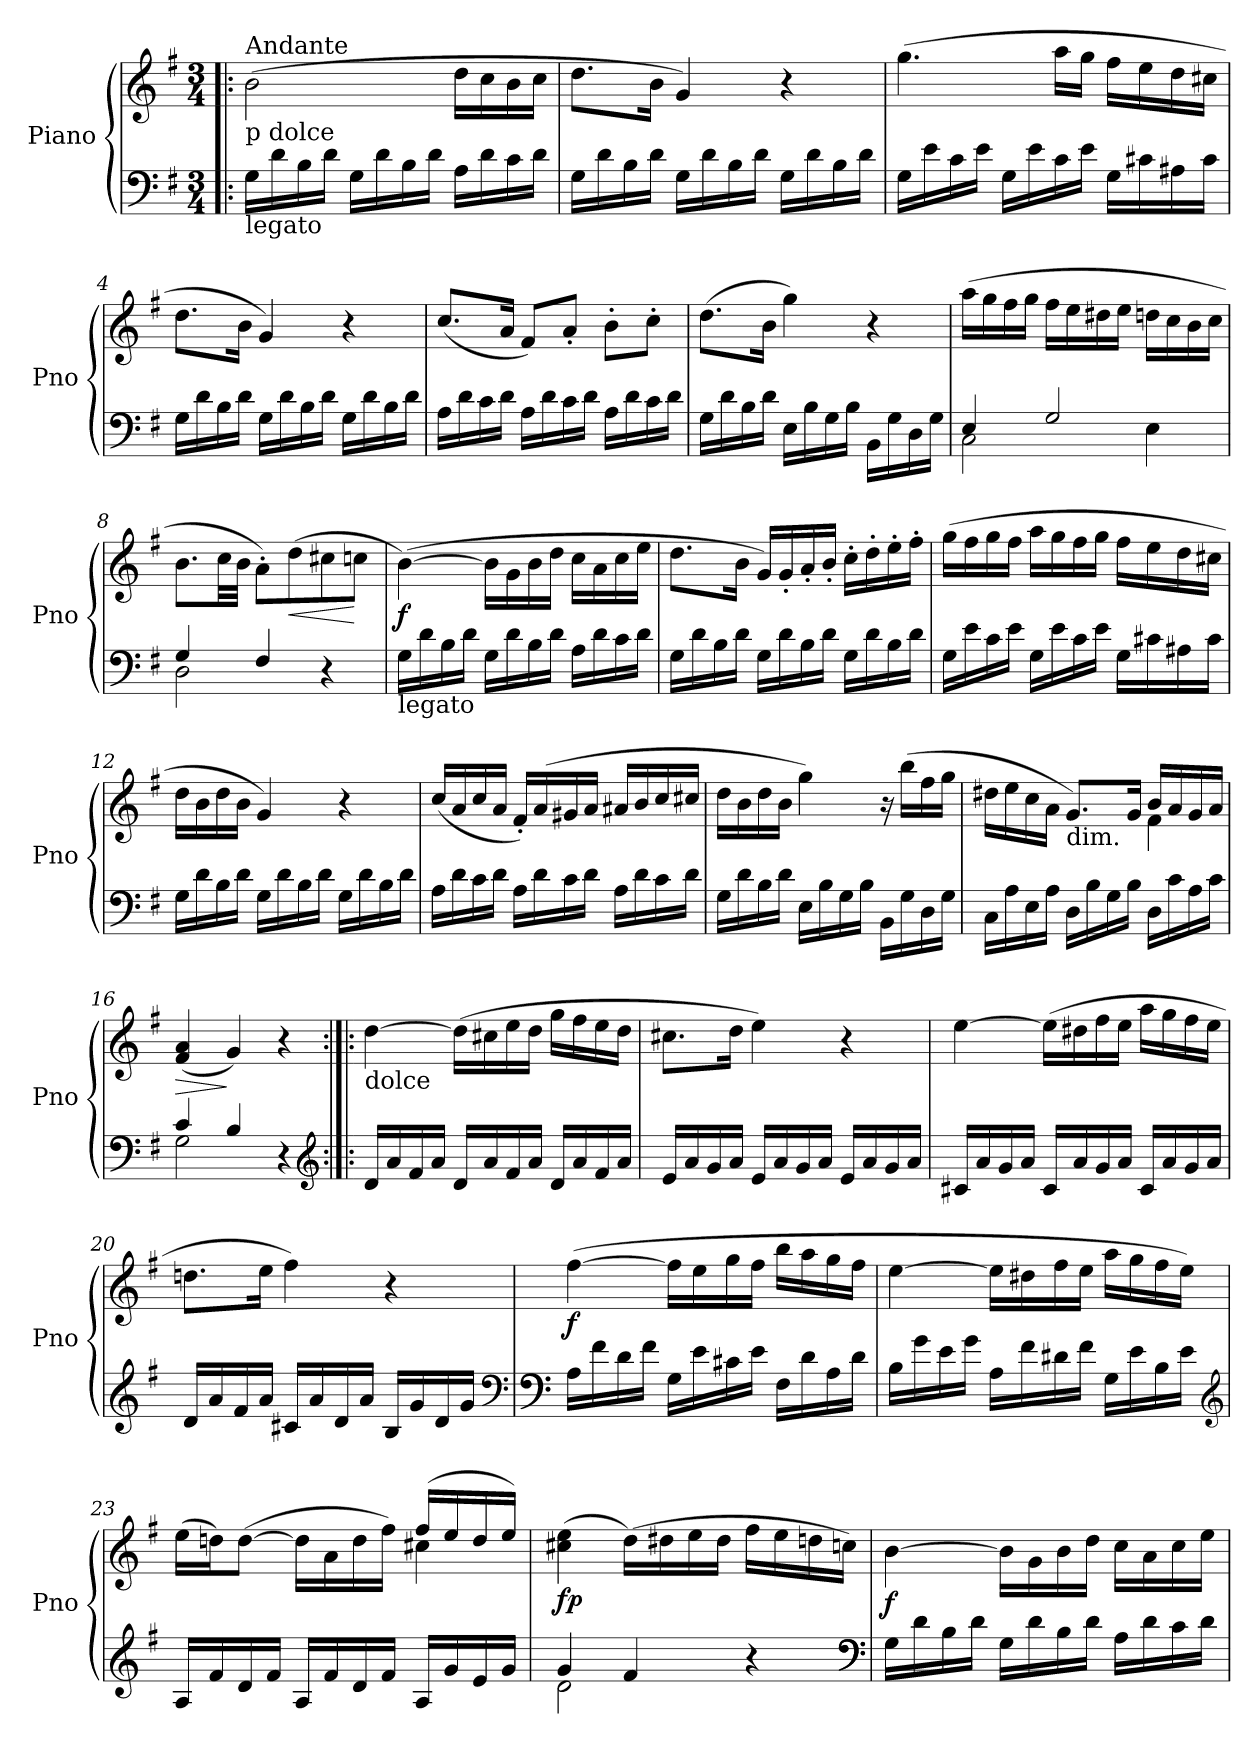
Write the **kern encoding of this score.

**kern	**kern	**dynam
*part1	*part1	*part1
*staff2	*staff1	*staff1/2
*I"Piano	*	*
*I'Pno	*	*
*clefF4	*clefG2	*
*k[f#]	*k[f#]	*
*G:	*G:	*
*M3/4	*M3/4	*
=1!|:	=1!|:	=1!|:
!	!LO:TX:a:t=Andante	!
!	!LO:TX:b:t=p dolce	!
!LO:TX:b:t=legato	!	!
16G\LL	(2b\	.
16d\	.	.
16B\	.	.
16d\JJ	.	.
16G\LL	.	.
16d\	.	.
16B\	.	.
16d\JJ	.	.
16A\LL	16dd\LL	.
16d\	16cc\	.
16c\	16b\	.
16d\JJ	16cc\JJ	.
=2	=2	=2
16G\LL	8.dd\L	.
16d\	.	.
16B\	.	.
16d\JJ	16b\Jk	.
16G\LL	4g/)	.
16d\	.	.
16B\	.	.
16d\JJ	.	.
16G\LL	4r	.
16d\	.	.
16B\	.	.
16d\JJ	.	.
=3	=3	=3
16G\LL	(4.gg\	.
16e\	.	.
16c\	.	.
16e\JJ	.	.
16G\LL	.	.
16e\	.	.
16c\	16aa\LL	.
16e\JJ	16gg\JJ	.
16G\LL	16ff#\LL	.
16c#X\	16ee\	.
16A#X\	16dd\	.
16c#\JJ	16cc#X\JJ	.
!!LO:LB:g=z
=4	=4	=4
16G\LL	8.dd\L	.
16d\	.	.
16B\	.	.
16d\JJ	16b\Jk	.
16G\LL	4g/)	.
16d\	.	.
16B\	.	.
16d\JJ	.	.
16G\LL	4r	.
16d\	.	.
16B\	.	.
16d\JJ	.	.
=5	=5	=5
16A\LL	(8.cc/L	.
16d\	.	.
16c\	.	.
16d\JJ	16a/Jk	.
16A\LL	8f#/L)	.
16d\	.	.
16c\	8a'/J	.
16d\JJ	.	.
16A\LL	8b'\L	.
16d\	.	.
16c\	8cc'\J	.
16d\JJ	.	.
=6	=6	=6
16G\LL	(8.dd\L	.
16d\	.	.
16B\	.	.
16d\JJ	16b\Jk	.
16E\LL	4gg\)	.
16B\	.	.
16G\	.	.
16B\JJ	.	.
16BB\LL	4r	.
16G\	.	.
16D\	.	.
16G\JJ	.	.
!!LO:LB:g=z
=7	=7	=7
*^	*	*
4E/	2C\	(16aa\LL	.
.	.	16gg\	.
.	.	16ff#\	.
.	.	16gg\JJ	.
2G/	.	16ff#\LL	.
.	.	16ee\	.
.	.	16dd#X\	.
.	.	16ee\JJ	.
.	4E\	16ddn\LL	.
.	.	16cc\	.
.	.	16b\	.
.	.	16cc\JJ	.
=8	=8	=8	=8
4G/	2D\	8.b\L	.
.	.	32cc\LL	.
.	.	32b\JJJ	.
4F#/	.	8a'\L)	.
!	!	!	!LO:HP:b
.	.	(8dd\	<
4r	4ryy	8cc#X\	.
.	.	8ccn\J	[
*v	*v	*	*
=9	=9	=9
!LO:TX:b:t=legato	!	!
!	!	!LO:DY:b
16G\LL	([4b\)	f
16d\	.	.
16B\	.	.
16d\JJ	.	.
16G\LL	16b\LL]	.
16d\	16g\	.
16B\	16b\	.
16d\JJ	16dd\JJ	.
16A\LL	16cc\LL	.
16d\	16a\	.
16c\	16cc\	.
16d\JJ	16ee\JJ	.
=10	=10	=10
16G\LL	8.dd\L	.
16d\	.	.
16B\	.	.
16d\JJ	16b\Jk	.
16G\LL	16g/LL)	.
16d\	16g'/	.
16B\	16a'/	.
16d\JJ	16b'/JJ	.
16G\LL	16cc'\LL	.
16d\	16dd'\	.
16B\	16ee'\	.
16d\JJ	16ff#'\JJ	.
!!LO:LB:g=z
=11	=11	=11
16G\LL	(16gg\LL	.
16e\	16ff#\	.
16c\	16gg\	.
16e\JJ	16ff#\JJ	.
16G\LL	16aa\LL	.
16e\	16gg\	.
16c\	16ff#\	.
16e\JJ	16gg\JJ	.
16G\LL	16ff#\LL	.
16c#X\	16ee\	.
16A#X\	16dd\	.
16c#\JJ	16cc#X\JJ	.
=12	=12	=12
16G\LL	16dd\LL	.
16d\	16b\	.
16B\	16dd\	.
16d\JJ	16b\JJ	.
16G\LL	4g/)	.
16d\	.	.
16B\	.	.
16d\JJ	.	.
16G\LL	4r	.
16d\	.	.
16B\	.	.
16d\JJ	.	.
=13	=13	=13
16A\LL	(16cc/LL	.
16d\	16a/	.
16c\	16cc/	.
16d\JJ	16a/JJ	.
16A\LL	16f#'/LL)	.
16d\	(16a/	.
16c\	16g#X/	.
16d\JJ	16a/JJ	.
16A\LL	16a#X/LL	.
16d\	16b/	.
16c\	16cc/	.
16d\JJ	16cc#X/JJ	.
!!LO:LB:g=z
=14	=14	=14
16G\LL	16dd\LL	.
16d\	16b\	.
16B\	16dd\	.
16d\JJ	16b\JJ	.
16E\LL	4gg\)	.
16B\	.	.
16G\	.	.
16B\JJ	.	.
16BB\LL	16r	.
16G\	(16bb\LL	.
16D\	16ff#\	.
16G\JJ	16gg\JJ	.
=15	=15	=15
*	*^	*
16C\LL	16dd#X\LL	2ryy	.
16A\	16ee\	.	.
16E\	16cc\	.	.
16A\JJ	16a\JJ	.	.
!	!LO:TX:b:t=dim.	!	!
16D\LL	8.g/L)	.	.
16B\	.	.	.
16G\	.	.	.
16B\JJ	16g/Jk	.	.
16D\LL	16b/LL	4f#\	.
16c\	16a/	.	.
16A\	16g/	.	.
16c\JJ	16a/JJ	.	.
*	*v	*v	*
=16	=16	=16
*^	*	*
!	!	!	!LO:HP:b
4c/	2G\	(4f#/ 4a/	>
4B/	.	4g/)	]
4r	4ryy	4r	.
*v	*v	*	*
*clefG2	*	*
=17:|!|:	=17:|!|:	=17:|!|:
*^	*	*
!	!	!LO:TX:b:t=dolce	!
*v	*v	*	*
16d/LL	[4dd\	.
16a/	.	.
16f#/	.	.
16a/JJ	.	.
16d/LL	(16dd\LL]	.
16a/	16cc#X\	.
16f#/	16ee\	.
16a/JJ	16dd\JJ	.
16d/LL	16gg\LL	.
16a/	16ff#\	.
16f#/	16ee\	.
16a/JJ	16dd\JJ	.
!!LO:PB:g=z
=18	=18	=18
16e/LL	8.cc#X\L	.
16a/	.	.
16g/	.	.
16a/JJ	16dd\Jk	.
16e/LL	4ee\)	.
16a/	.	.
16g/	.	.
16a/JJ	.	.
16e/LL	4r	.
16a/	.	.
16g/	.	.
16a/JJ	.	.
=19	=19	=19
16c#X/LL	[4ee\	.
16a/	.	.
16g/	.	.
16a/JJ	.	.
16c#/LL	(16ee\LL]	.
16a/	16dd#X\	.
16g/	16ff#\	.
16a/JJ	16ee\JJ	.
16c#/LL	16aa\LL	.
16a/	16gg\	.
16g/	16ff#\	.
16a/JJ	16ee\JJ	.
=20	=20	=20
16d/LL	8.ddn\L	.
16a/	.	.
16f#/	.	.
16a/JJ	16ee\Jk	.
16c#X/LL	4ff#\)	.
16a/	.	.
16d/	.	.
16a/JJ	.	.
16B/LL	4r	.
16g/	.	.
16d/	.	.
16g/JJ	.	.
*clefF4	*	*
!!LO:LB:g=z
=21	=21	=21
*clefF4	*	*
!	!	!LO:DY:b
16A\LL	([4ff#\	f
16f#\	.	.
16d\	.	.
16f#\JJ	.	.
16G\LL	16ff#\LL]	.
16e\	16ee\	.
16c#X\	16gg\	.
16e\JJ	16ff#\JJ	.
16F#\LL	16bb\LL	.
16d\	16aa\	.
16A\	16gg\	.
16d\JJ	16ff#\JJ	.
=22	=22	=22
16B\LL	[4ee\	.
16g\	.	.
16e\	.	.
16g\JJ	.	.
16A\LL	16ee\LL]	.
16f#\	16dd#X\	.
16d#X\	16ff#\	.
16f#\JJ	16ee\JJ	.
16G\LL	16aa\LL	.
16e\	16gg\	.
16B\	16ff#\	.
16e\JJ	16ee\JJ)	.
*clefG2	*	*
=23	=23	=23
*	*^	*
16A/LL	(16ee\LL	2ryy	.
16f#/	16ddn\J)	.	.
16d/	([8dd\J	.	.
16f#/JJ	.	.	.
16A/LL	16dd\LL]	.	.
16f#/	16a\	.	.
16d/	16dd\	.	.
16f#/JJ	16ff#\JJ)	.	.
16A/LL	(16ff#/LL	4cc#X\	.
16g/	16ee/	.	.
16e/	16dd/	.	.
16g/JJ	16ee/JJ)	.	.
*	*v	*v	*
!!LO:LB:g=z
=24	=24	=24
*^	*	*
!	!	!	!LO:DY:b
4g/	2d\	(4cc#X\ 4ee\	fp
4f#/	.	(16dd\LL)	.
.	.	16dd#X\	.
.	.	16ee\	.
.	.	16dd#\JJ	.
4r	4ryy	16ff#\LL	.
.	.	16ee\	.
.	.	16ddn\	.
.	.	16ccn\JJ)	.
*v	*v	*	*
*clefF4	*	*
=25	=25	=25
!	!	!LO:DY:b
16G\LL	[4b\	f
16d\	.	.
16B\	.	.
16d\JJ	.	.
16G\LL	16b\LL]	.
16d\	16g\	.
16B\	16b\	.
16d\JJ	16dd\JJ	.
16A\LL	16cc\LL	.
16d\	16a\	.
16c\	16cc\	.
16d\JJ	16ee\JJ	.
=	=	=
*-	*-	*-
